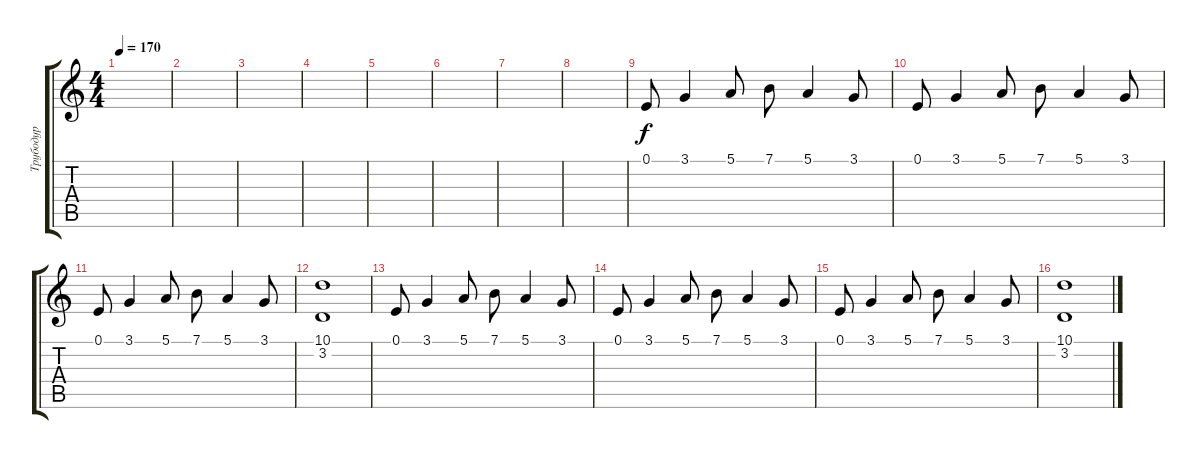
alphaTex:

\track ("Трубодур" "Трубодур") {instrument altosax}
\staff {score tabs}
\tuning (E4 B3 G3 D3 A2 E2) {hide}
\ts (4 4)
\tempo 170
\clef g2
\ks c
|
|
|
|
|
|
|
|
0.1.8 3.1.4 5.1.8 7.1.8 5.1.4 3.1.8 |
0.1.8 3.1.4 5.1.8 7.1.8 5.1.4 3.1.8 |
0.1.8 3.1.4 5.1.8 7.1.8 5.1.4 3.1.8 |
(10.1 3.2).1 |
0.1.8 3.1.4 5.1.8 7.1.8 5.1.4 3.1.8 |
0.1.8 3.1.4 5.1.8 7.1.8 5.1.4 3.1.8 |
0.1.8 3.1.4 5.1.8 7.1.8 5.1.4 3.1.8 |
(10.1 3.2).1
